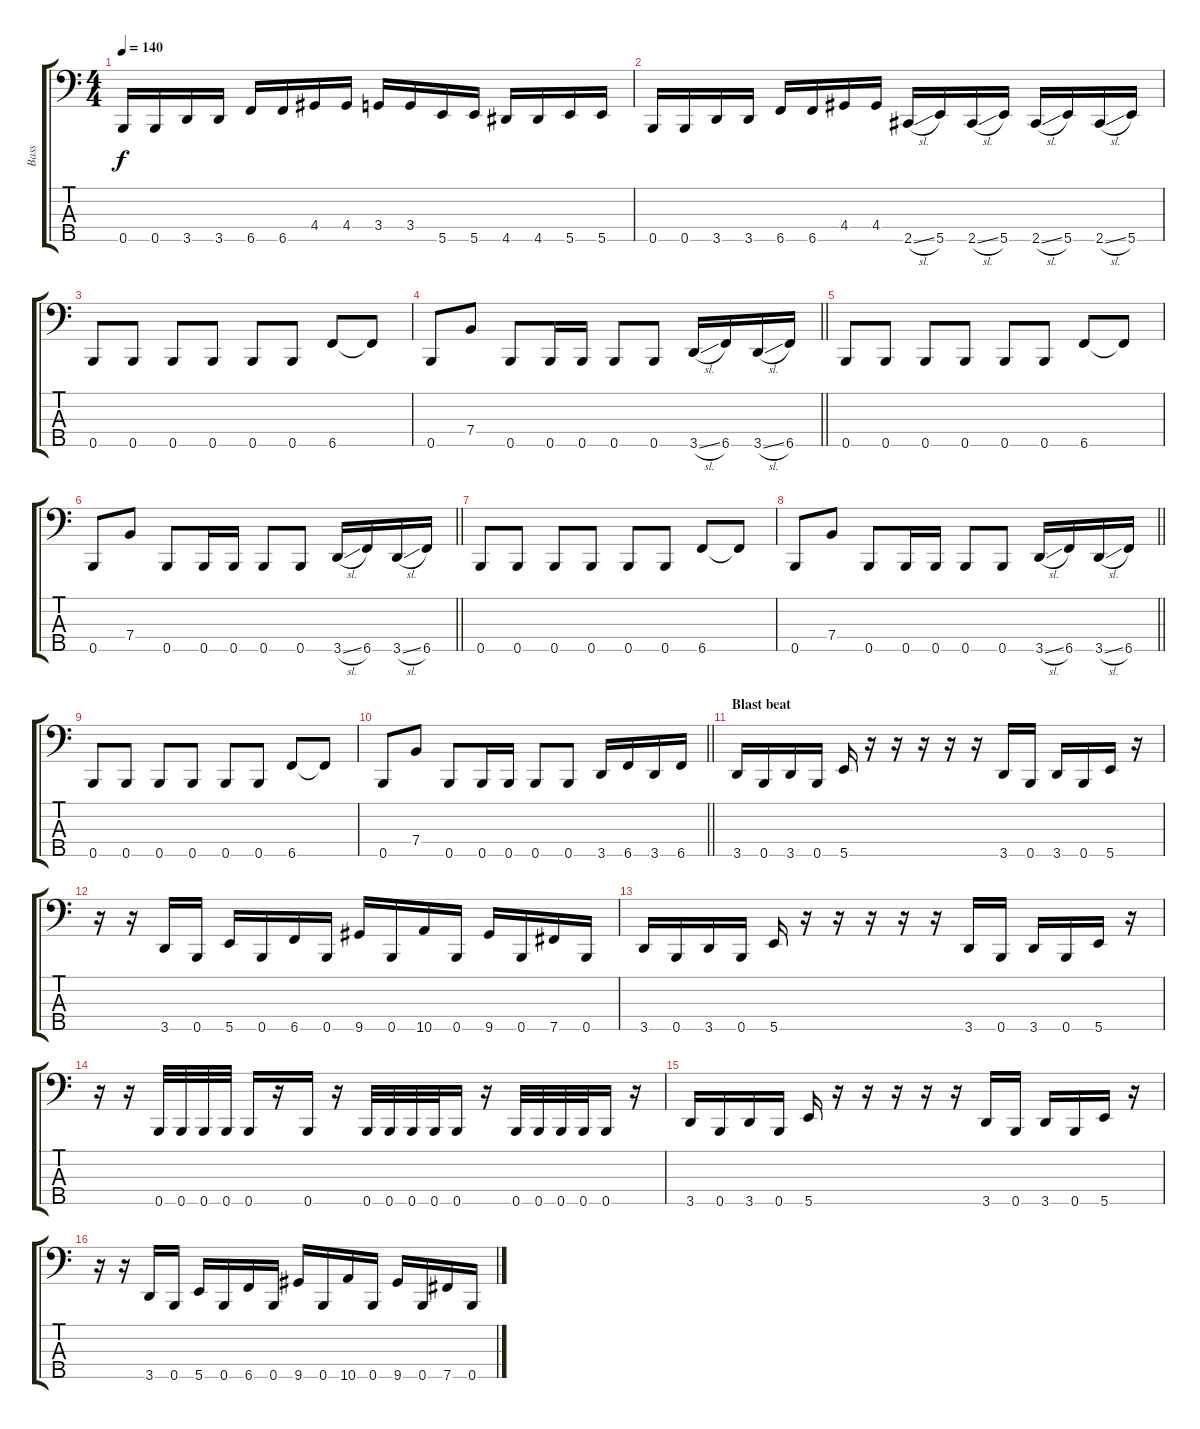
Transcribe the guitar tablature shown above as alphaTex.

\track ("Bass" "Bass") {instrument electricbasspick}
\staff {score tabs}
\tuning (G2 D2 A1 E1 B0) {hide}
\ts (4 4)
\tempo 140
\clef f4
\ks c
0.5.16{dy f} 0.5.16 3.5.16 3.5.16 6.5.16 6.5.16 4.4.16 4.4.16 3.4.16 3.4.16 5.5.16 5.5.16 4.5.16 4.5.16 5.5.16 5.5.16 |
0.5.16 0.5.16 3.5.16 3.5.16 6.5.16 6.5.16 4.4.16 4.4.16 2.5{sl}.16 5.5.16 2.5{sl}.16 5.5.16 2.5{sl}.16 5.5.16 2.5{sl}.16 5.5.16 |
0.5.8 0.5.8 0.5.8 0.5.8 0.5.8 0.5.8 6.5.8 6.5{t}.8 |
\barLineRight lightlight
0.5.8 7.4.8 0.5.8 0.5.16 0.5.16 0.5.8 0.5.8 3.5{sl}.16 6.5.16 3.5{sl}.16 6.5.16 |
0.5.8 0.5.8 0.5.8 0.5.8 0.5.8 0.5.8 6.5.8 6.5{t}.8 |
\barLineRight lightlight
0.5.8 7.4.8 0.5.8 0.5.16 0.5.16 0.5.8 0.5.8 3.5{sl}.16 6.5.16 3.5{sl}.16 6.5.16 |
0.5.8 0.5.8 0.5.8 0.5.8 0.5.8 0.5.8 6.5.8 6.5{t}.8 |
\barLineRight lightlight
0.5.8 7.4.8 0.5.8 0.5.16 0.5.16 0.5.8 0.5.8 3.5{sl}.16 6.5.16 3.5{sl}.16 6.5.16 |
0.5.8 0.5.8 0.5.8 0.5.8 0.5.8 0.5.8 6.5.8 6.5{t}.8 |
\barLineRight lightlight
0.5.8 7.4.8 0.5.8 0.5.16 0.5.16 0.5.8 0.5.8 3.5.16 6.5.16 3.5.16 6.5.16 |
\section ("" "Blast beat")
3.5.16 0.5.16 3.5.16 0.5.16 5.5.16 r.16 r.16 r.16 r.16 r.16 3.5.16 0.5.16 3.5.16 0.5.16 5.5.16 r.16 |
r.16 r.16 3.5.16 0.5.16 5.5.16 0.5.16 6.5.16 0.5.16 9.5.16 0.5.16 10.5.16 0.5.16 9.5.16 0.5.16 7.5.16 0.5.16 |
3.5.16 0.5.16 3.5.16 0.5.16 5.5.16 r.16 r.16 r.16 r.16 r.16 3.5.16 0.5.16 3.5.16 0.5.16 5.5.16 r.16 |
r.16 r.16 0.5.32 0.5.32 0.5.32 0.5.32 0.5.16 r.16 0.5.16 r.16 0.5.32 0.5.32 0.5.32 0.5.32 0.5.16 r.16 0.5.32 0.5.32 0.5.32 0.5.32 0.5.16 r.16 |
3.5.16 0.5.16 3.5.16 0.5.16 5.5.16 r.16 r.16 r.16 r.16 r.16 3.5.16 0.5.16 3.5.16 0.5.16 5.5.16 r.16 |
r.16 r.16 3.5.16 0.5.16 5.5.16 0.5.16 6.5.16 0.5.16 9.5.16 0.5.16 10.5.16 0.5.16 9.5.16 0.5.16 7.5.16 0.5.16
